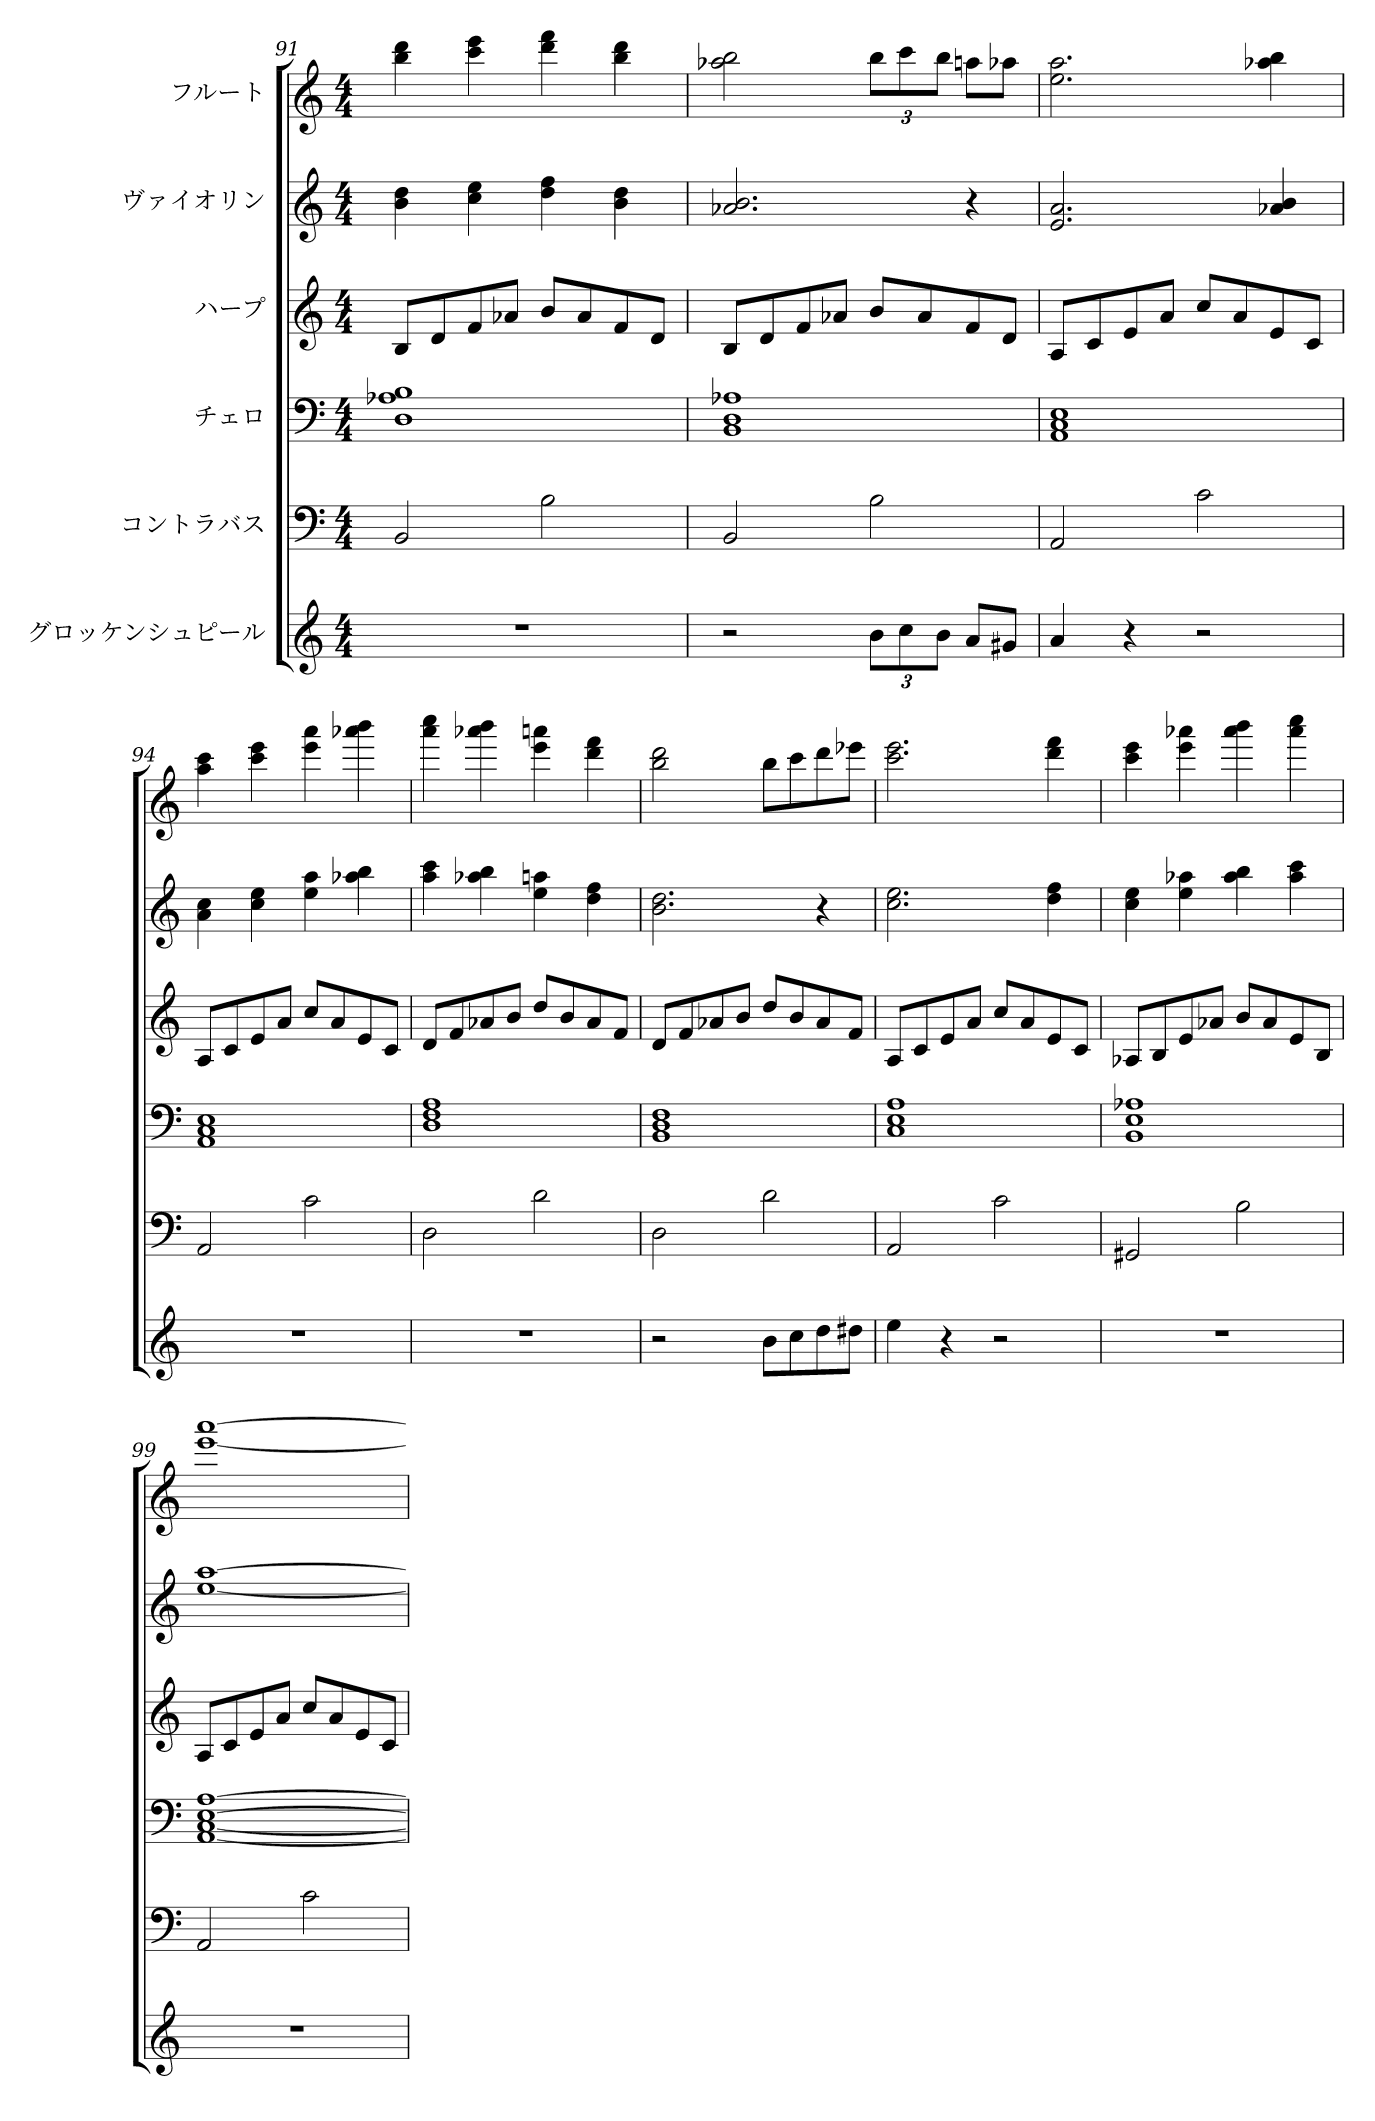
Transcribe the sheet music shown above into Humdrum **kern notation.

**kern	**kern	**kern	**kern	**kern	**kern
*part6	*part5	*part4	*part3	*part2	*part1
*staff6	*staff5	*staff4	*staff3	*staff2	*staff1
*I"グロッケンシュピール	*I"コントラバス	*I"チェロ	*I"ハープ	*I"ヴァイオリン	*I"フルート
*clefG2	*clefF4	*clefF4	*clefG2	*clefG2	*clefG2
*ITrd-14c-24	*ITrd7c12	*	*	*	*
*k[]	*k[]	*k[]	*k[]	*k[]	*k[]
*M4/4	*M4/4	*M4/4	*M4/4	*M4/4	*M4/4
=91	=91	=91	=91	=91	=91
1r	2BBB/	1D 1A-X 1B	8B/L	4b\ 4dd\	4bb\ 4ddd\
.	.	.	8d/	.	.
.	.	.	8f/	4cc\ 4ee\	4ccc\ 4eee\
.	.	.	8a-X/J	.	.
.	2BB\	.	8b/L	4dd\ 4ff\	4ddd\ 4fff\
.	.	.	8a-/	.	.
.	.	.	8f/	4b\ 4dd\	4bb\ 4ddd\
.	.	.	8d/J	.	.
=92	=92	=92	=92	=92	=92
2r	2BBB/	1BB 1D 1A-X	8B/L	2.a-X/ 2.b/	2aa-X\ 2bb\
.	.	.	8d/	.	.
.	.	.	8f/	.	.
.	.	.	8a-X/J	.	.
*Xbrackettup	*	*	*	*	*Xbrackettup
12bbb\L	2BB\	.	8b/L	.	12bb\L
12cccc\	.	.	.	.	12ccc\
.	.	.	8a-/	.	.
12bbb\J	.	.	.	.	12bb\J
8aaa/L	.	.	8f/	4r	8aan\L
8ggg#X/J	.	.	8d/J	.	8aa-X\J
!!LO:PB:g=z
=93	=93	=93	=93	=93	=93
4aaa/	2AAA/	1AA 1C 1E	8A/L	2.e/ 2.a/	2.ee\ 2.aa\
.	.	.	8c/	.	.
4r	.	.	8e/	.	.
.	.	.	8a/J	.	.
2r	2C\	.	8cc/L	.	.
.	.	.	8a/	.	.
.	.	.	8e/	4a-X/ 4b/	4aa-X\ 4bb\
.	.	.	8c/J	.	.
=94	=94	=94	=94	=94	=94
1r	2AAA/	1AA 1C 1E	8A/L	4a\ 4cc\	4aa\ 4ccc\
.	.	.	8c/	.	.
.	.	.	8e/	4cc\ 4ee\	4ccc\ 4eee\
.	.	.	8a/J	.	.
.	2C\	.	8cc/L	4ee\ 4aa\	4eee\ 4aaa\
.	.	.	8a/	.	.
.	.	.	8e/	4aa-X\ 4bb\	4aaa-X\ 4bbb\
.	.	.	8c/J	.	.
=95	=95	=95	=95	=95	=95
1r	2DD\	1D 1F 1A	8d/L	4aa\ 4ccc\	4aaa\ 4cccc\
.	.	.	8f/	.	.
.	.	.	8a-X/	4aa-X\ 4bb\	4aaa-X\ 4bbb\
.	.	.	8b/J	.	.
.	2D\	.	8dd/L	4ee\ 4aan\	4eee\ 4aaan\
.	.	.	8b/	.	.
.	.	.	8a-/	4dd\ 4ff\	4ddd\ 4fff\
.	.	.	8f/J	.	.
=96	=96	=96	=96	=96	=96
2r	2DD\	1BB 1D 1F	8d/L	2.b\ 2.dd\	2bb\ 2ddd\
.	.	.	8f/	.	.
.	.	.	8a-X/	.	.
.	.	.	8b/J	.	.
8bbb\L	2D\	.	8dd/L	.	8bb\L
8cccc\	.	.	8b/	.	8ccc\
8dddd\	.	.	8a-/	4r	8ddd\
8dddd#X\J	.	.	8f/J	.	8eee-X\J
=97	=97	=97	=97	=97	=97
4eeee\	2AAA/	1C 1E 1A	8A/L	2.cc\ 2.ee\	2.ccc\ 2.eee\
.	.	.	8c/	.	.
4r	.	.	8e/	.	.
.	.	.	8a/J	.	.
2r	2C\	.	8cc/L	.	.
.	.	.	8a/	.	.
.	.	.	8e/	4dd\ 4ff\	4ddd\ 4fff\
.	.	.	8c/J	.	.
!!LO:LB:g=z
=98	=98	=98	=98	=98	=98
1r	2GGG#X/	1BB 1E 1A-X	8A-X/L	4cc\ 4ee\	4ccc\ 4eee\
.	.	.	8B/	.	.
.	.	.	8e/	4ee\ 4aa-X\	4eee\ 4aaa-X\
.	.	.	8a-X/J	.	.
.	2BB\	.	8b/L	4aa-\ 4bb\	4aaa-\ 4bbb\
.	.	.	8a-/	.	.
.	.	.	8e/	4aa-\ 4ccc\	4aaa-\ 4cccc\
.	.	.	8B/J	.	.
=99	=99	=99	=99	=99	=99
1r	2AAA/	[1AA [1C [1E [1A	8A/L	[1ee [1aa	[1eee [1aaa
.	.	.	8c/	.	.
.	.	.	8e/	.	.
.	.	.	8a/J	.	.
.	2C\	.	8cc/L	.	.
.	.	.	8a/	.	.
.	.	.	8e/	.	.
.	.	.	8c/J	.	.
=	=	=	=	=	=
*-	*-	*-	*-	*-	*-
